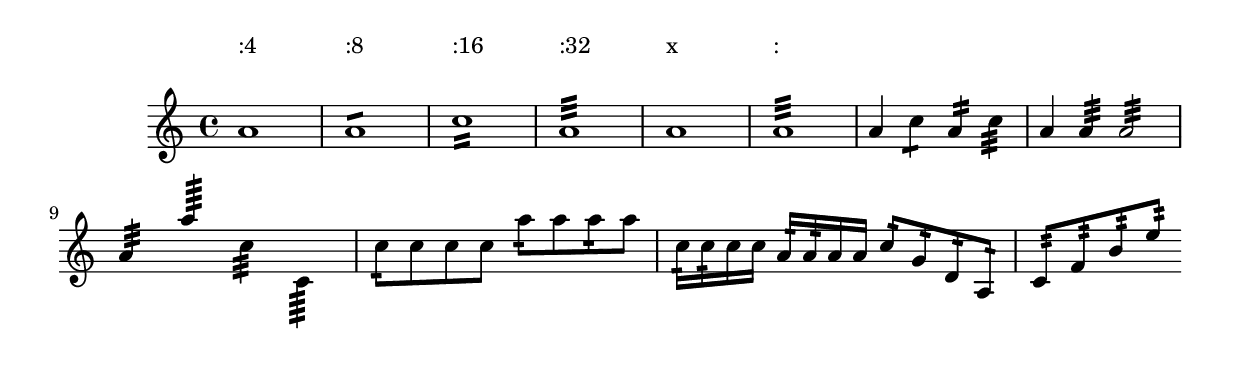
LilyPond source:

\version "1.7.16"
\header{
texidoc="
Stem tremolos or rolls are tremolo signs that look like beam segments
crossing stems.  If the stem is in a beam, the tremolo must be parallel
to the beam.  If the stem is invisible (eg. on a whole note), the
tremolo must be centered on the note.
"
}


\score{
	\context Voice\notes \relative c''{
		\property Voice.TextScript \set #'direction = #1
		\property Voice.TextScript \set #'padding = #5
		a1:4^":4" a:8^":8" c:16^":16" a:32^":32" a^"x" a:^":"
		a4:4 c:8 a:16 c:32 a a: a2:
		\break
		\stemUp
		a4:32 a'4:64 
		\stemDown
		c,4:32 c,4:64
		\stemBoth
		c'8:16 c c c
		a': a a: a
		c,16:32 c: c c a16:32 a: a a
		c8:16 g: d: a:
		c8:32 f: b: e:
	}
}
%% new-chords-done %%
